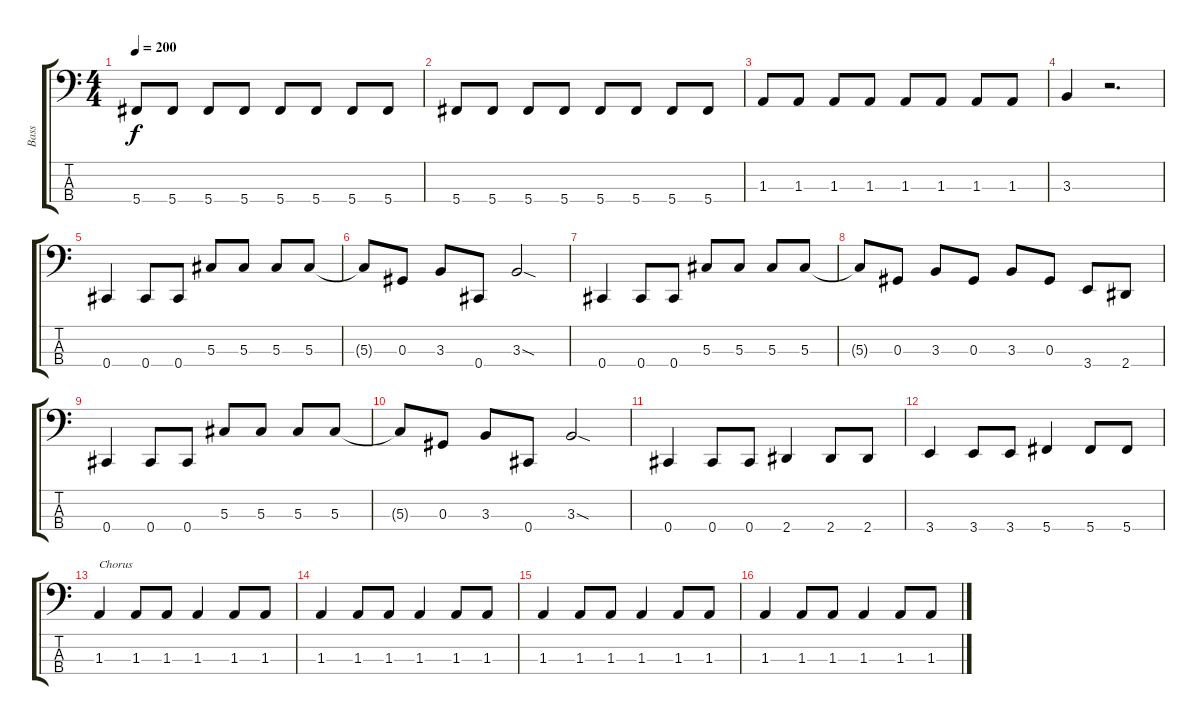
\track ("Bass" "Bass") {instrument electricbasspick}
\staff {score tabs}
\tuning (Gb2 Db2 Ab1 Db1) {hide}
\ts (4 4)
\tempo 200
\clef f4
\ks c
5.4.8{dy f} 5.4.8 5.4.8 5.4.8 5.4.8 5.4.8 5.4.8 5.4.8 |
5.4.8 5.4.8 5.4.8 5.4.8 5.4.8 5.4.8 5.4.8 5.4.8 |
1.3.8 1.3.8 1.3.8 1.3.8 1.3.8 1.3.8 1.3.8 1.3.8 |
3.3.4 r.2{d} |
0.4.4 0.4.8 0.4.8 5.3.8 5.3.8 5.3.8 5.3.8 |
5.3{t}.8 0.3.8 3.3.8 0.4.8 3.3{sod}.2 |
0.4.4 0.4.8 0.4.8 5.3.8 5.3.8 5.3.8 5.3.8 |
5.3{t}.8 0.3.8 3.3.8 0.3.8 3.3.8 0.3.8 3.4.8 2.4.8 |
0.4.4 0.4.8 0.4.8 5.3.8 5.3.8 5.3.8 5.3.8 |
5.3{t}.8 0.3.8 3.3.8 0.4.8 3.3{sod}.2 |
0.4.4 0.4.8 0.4.8 2.4.4 2.4.8 2.4.8 |
3.4.4 3.4.8 3.4.8 5.4.4 5.4.8 5.4.8 |
1.3.4{txt "Chorus"} 1.3.8 1.3.8 1.3.4 1.3.8 1.3.8 |
1.3.4 1.3.8 1.3.8 1.3.4 1.3.8 1.3.8 |
1.3.4 1.3.8 1.3.8 1.3.4 1.3.8 1.3.8 |
1.3.4 1.3.8 1.3.8 1.3.4 1.3.8 1.3.8
